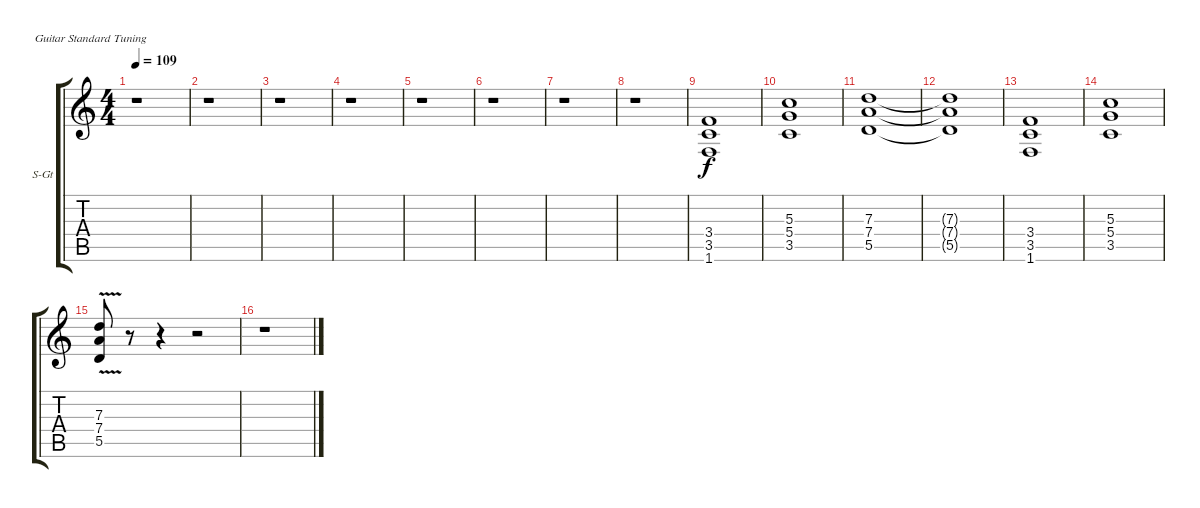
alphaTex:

\bracketExtendMode groupsimilarinstruments
\firstSystemTrackNameOrientation horizontal
\otherSystemsTrackNameOrientation horizontal
\track ("Synth" "S-Gt") {instrument choiraahs}
\staff {score tabs}
\tuning (E4 B3 G3 D3 A2 E2)
\displaytranspose 12
\ts (4 4)
\tempo 109
\clef g2
\ks c
r.1{dy f} |
r.1 |
r.1 |
r.1 |
r.1 |
r.1 |
r.1 |
r.1 |
(3.4 3.5 1.6).1 |
(5.3 5.4 3.5).1 |
(7.3 7.4 5.5).1 |
(7.3{t} 7.4{t} 5.5{t}).1 |
(3.4 3.5 1.6).1 |
(5.3 5.4 3.5).1 |
(7.3{v} 7.4 5.5).8 r.8 r.4 r.2 |
r.1
